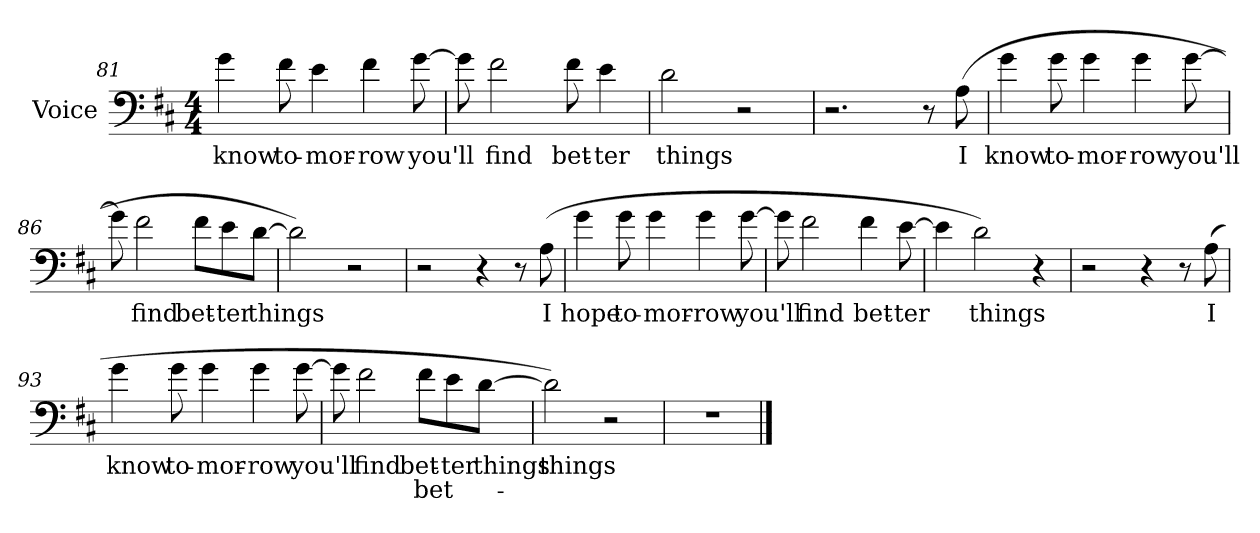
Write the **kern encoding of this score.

**kern	**text	**text
*part1	*part1	*part1
*staff1	*staff1	*staff1
*I"Voice	*	*
*I'Voice	*	*
!!LO:LB:g=z
*clefF4	*	*
*k[f#c#]	*	*
*D:	*	*
*M4/4	*	*
=81	=81	=81
!	!LO:LY:b:color=#000000	!
4gi\	know	.
!	!LO:LY:b:color=#000000	!
8f#i\	to-	.
!	!LO:LY:b:color=#000000	!
4ei\	-mor-	.
!	!LO:LY:b:color=#000000	!
4f#i\	-row	.
!	!LO:LY:b:color=#000000	!
[8gi\	you'll	.
=82	=82	=82
8gi\]	.	.
!	!LO:LY:b:color=#000000	!
2f#i\	find	.
!	!LO:LY:b:color=#000000	!
8f#i\	bet-	.
!	!LO:LY:b:color=#000000	!
4ei\	-ter	.
=83	=83	=83
!	!LO:LY:b:color=#000000	!
2di\	things	.
2r	.	.
=84	=84	=84
2.r	.	.
8r	.	.
!	!LO:LY:b:color=#000000	!
(8Ai\	I	.
!!LO:PB:g=z
=85	=85	=85
!	!LO:LY:b:color=#000000	!
4gi\	know	.
!	!LO:LY:b:color=#000000	!
8gi\	to-	.
!	!LO:LY:b:color=#000000	!
4gi\	-mor-	.
!	!LO:LY:b:color=#000000	!
4gi\	-row	.
!	!LO:LY:b:color=#000000	!
[8gi\	you'll	.
=86	=86	=86
8gi\]	.	.
!	!LO:LY:b:color=#000000	!
2f#i\	find	.
!	!LO:LY:b:color=#000000	!
8f#i\L	bet-	.
!	!LO:LY:b:color=#000000	!
8ei\	-ter	.
!	!LO:LY:b:color=#000000	!
[8di\J	things	.
=87	=87	=87
2di\])	.	.
2r	.	.
=88	=88	=88
2r	.	.
4r	.	.
8r	.	.
!	!LO:LY:b:color=#000000	!
(8Ai\	I	.
!!LO:LB:g=z
=89	=89	=89
!	!LO:LY:b:color=#000000	!
4gi\	hope	.
!	!LO:LY:b:color=#000000	!
8gi\	to-	.
!	!LO:LY:b:color=#000000	!
4gi\	-mor-	.
!	!LO:LY:b:color=#000000	!
4gi\	-row	.
!	!LO:LY:b:color=#000000	!
[8gi\	you'll	.
=90	=90	=90
8gi\]	.	.
!	!LO:LY:b:color=#000000	!
2f#i\	find	.
!	!LO:LY:b:color=#000000	!
4f#i\	bet-	.
!	!LO:LY:b:color=#000000	!
[8ei\	-ter	.
=91	=91	=91
4ei\]	.	.
!	!LO:LY:b:color=#000000	!
2di\)	things	.
4r	.	.
=92	=92	=92
2r	.	.
4r	.	.
8r	.	.
!	!LO:LY:b:color=#000000	!
(8Ai\	I	.
!!LO:LB:g=z
=93	=93	=93
!	!LO:LY:b:color=#000000	!
4gi\	know	.
!	!LO:LY:b:color=#000000	!
8gi\	to-	.
!	!LO:LY:b:color=#000000	!
4gi\	-mor-	.
!	!LO:LY:b:color=#000000	!
4gi\	-row	.
!	!LO:LY:b:color=#000000	!
[8gi\	you'll	.
=94	=94	=94
8gi\]	.	.
!	!LO:LY:b:color=#000000	!
2f#i\	find	.
!	!LO:LY:b:color=#000000	!LO:LY:b:color=#000000
8f#i\L	bet-	-bet-
!	!LO:LY:b:color=#000000	!
8ei\	-ter	.
!	!LO:LY:b:color=#000000	!
[8di\J	things	.
=95	=95	=95
!	!LO:LY:b:color=#000000	!
2di\])	things	.
2r	.	.
=96	=96	=96
1r	.	.
==	==	==
*-	*-	*-
